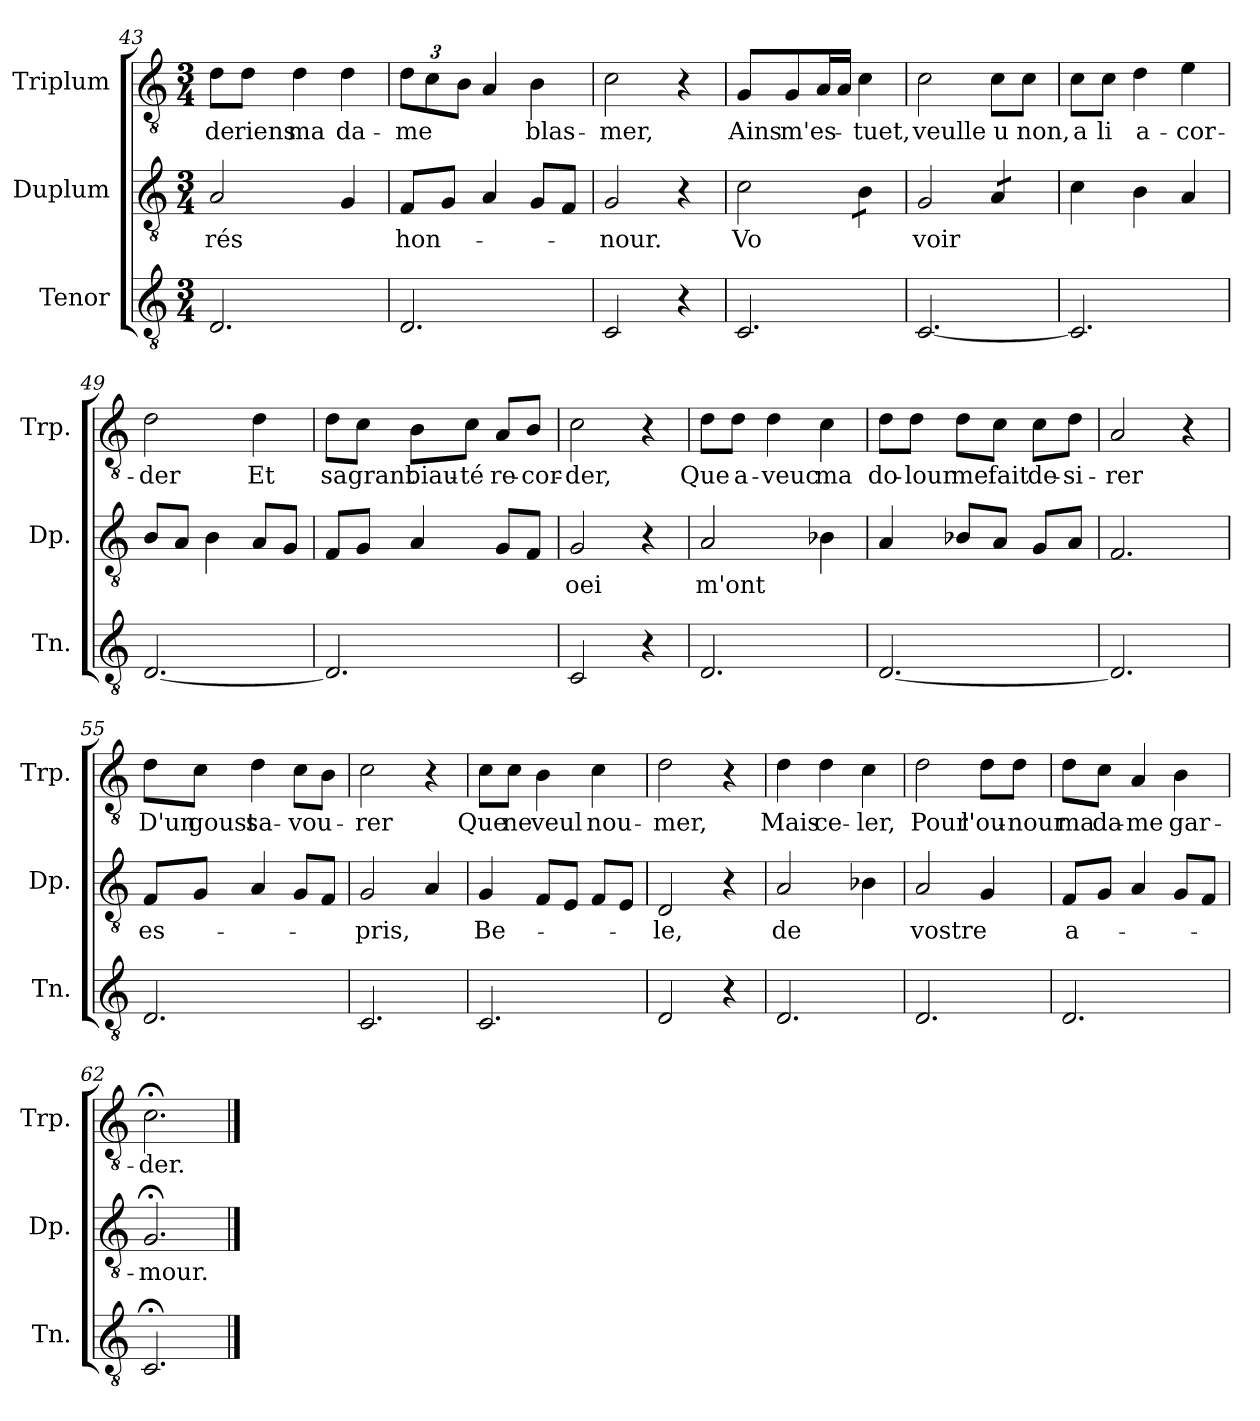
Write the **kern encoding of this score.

**kern	**kern	**text	**kern	**text
*part3	*part2	*part2	*part1	*part1
*staff3	*staff2	*staff2	*staff1	*staff1
*I"Tenor	*I"Duplum	*	*I"Triplum	*
*I'Tn.	*I'Dp.	*	*I'Trp.	*
*clefGv2	*clefGv2	*	*clefGv2	*
*k[]	*k[]	*	*k[]	*
*M3/4	*M3/4	*	*M3/4	*
=43	=43	=43	=43	=43
!	!	!LO:LY:b	!	!LO:LY:b
2.D/	2A/	-rés	8d\L	de
!	!	!	!	!LO:LY:b
.	.	.	8d\J	riens
!	!	!	!	!LO:LY:b
.	.	.	4d\	ma
!	!	!	!	!LO:LY:b
.	4G/	.	4d\	da-
=44	=44	=44	=44	=44
!	!	!LO:LY:b	!	!
*	*	*	*Xbrackettup	*
!	!	!	!	!LO:LY:b
2.D/	8F/L	hon-	12d\L	-me
.	.	.	12c\	.
.	8G/J	.	.	.
.	.	.	12B\J	.
.	4A/	.	4A/	.
!	!	!	!	!LO:LY:b
.	8G/L	.	4B\	blas-
.	8F/J	.	.	.
=45	=45	=45	=45	=45
!	!	!LO:LY:b	!	!LO:LY:b
2C/	2G/	-nour.	2c\	-mer,
4r	4r	.	4r	.
=46	=46	=46	=46	=46
!	!	!LO:LY:b	!	!LO:LY:b
2.C/	2c\	Vo	4G/	Ains
!	!	!	!	!LO:LY:b
.	.	.	8G/L	m'es-
*	*	*	*tremolo	*
.	.	.	16A/	.
.	.	.	16A/JJ	.
*	*	*	*Xtremolo	*
!	!	!	!	!LO:LY:b
*	*tremolo	*	*	*
.	8B\L	.	4c\	-tuet,
.	8B\J	.	.	.
*	*Xtremolo	*	*	*
=47	=47	=47	=47	=47
!	!	!LO:LY:b	!	!LO:LY:b
[2.C/	2G/	voir	2c\	veulle
!	!	!	!	!LO:LY:b
*	*tremolo	*	*	*
.	8A/L	.	8c\L	u
!	!	!	!	!LO:LY:b
.	8A/J	.	8c\J	non,
*	*Xtremolo	*	*	*
=48	=48	=48	=48	=48
!	!	!	!	!LO:LY:b
2.C/]	4c\	.	8c\L	a
!	!	!	!	!LO:LY:b
.	.	.	8c\J	li
!	!	!	!	!LO:LY:b
.	4B\	.	4d\	a-
!	!	!	!	!LO:LY:b
.	4A/	.	4e\	-cor-
!!LO:LB:g=z
=49	=49	=49	=49	=49
!	!	!	!	!LO:LY:b
[2.D/	8B/L	.	2d\	-der
.	8A/J	.	.	.
.	4B\	.	.	.
!	!	!	!	!LO:LY:b
.	8A/L	.	4d\	Et
.	8G/J	.	.	.
=50	=50	=50	=50	=50
!	!	!	!	!LO:LY:b
2.D/]	8F/L	.	8d\L	sa
!	!	!	!	!LO:LY:b
.	8G/J	.	8c\J	grant
!	!	!	!	!LO:LY:b
.	4A/	.	8B\L	biau-
!	!	!	!	!LO:LY:b
.	.	.	8c\J	-té
!	!	!	!	!LO:LY:b
.	8G/L	.	8A/L	re-
!	!	!	!	!LO:LY:b
.	8F/J	.	8B/J	-cor-
=51	=51	=51	=51	=51
!	!	!LO:LY:b	!	!LO:LY:b
2C/	2G/	oei	2c\	-der,
4r	4r	.	4r	.
=52	=52	=52	=52	=52
!	!	!LO:LY:b	!	!LO:LY:b
2.D/	2A/	m'ont	8d\L	Que
!	!	!	!	!LO:LY:b
.	.	.	8d\J	a-
!	!	!	!	!LO:LY:b
.	.	.	4d\	-veuc
!	!	!	!	!LO:LY:b
.	4B-X\	.	4c\	ma
=53	=53	=53	=53	=53
!	!	!	!	!LO:LY:b
[2.D/	4A/	.	8d\L	do-
!	!	!	!	!LO:LY:b
.	.	.	8d\J	-lour
!	!	!	!	!LO:LY:b
.	8B-X/L	.	8d\L	me
!	!	!	!	!LO:LY:b
.	8A/J	.	8c\J	fait
!	!	!	!	!LO:LY:b
.	8G/L	.	8c\L	de-
!	!	!	!	!LO:LY:b
.	8A/J	.	8d\J	-si-
=54	=54	=54	=54	=54
!	!	!	!	!LO:LY:b
2.D/]	2.F/	.	2A/	-rer
.	.	.	4r	.
!!LO:LB:g=z
=55	=55	=55	=55	=55
!	!	!LO:LY:b	!	!LO:LY:b
2.D/	8F/L	es-	8d\L	D'un
!	!	!	!	!LO:LY:b
.	8G/J	.	8c\J	goust
!	!	!	!	!LO:LY:b
.	4A/	.	4d\	sa-
!	!	!	!	!LO:LY:b
.	8G/L	.	8c\L	-vou-
.	8F/J	.	8B\J	.
=56	=56	=56	=56	=56
!	!	!LO:LY:b	!	!LO:LY:b
2.C/	2G/	-pris,	2c\	-rer
.	4A/	.	4r	.
=57	=57	=57	=57	=57
!	!	!LO:LY:b	!	!LO:LY:b
2.C/	4G/	Be-	8c\L	Que
!	!	!	!	!LO:LY:b
.	.	.	8c\J	ne
!	!	!	!	!LO:LY:b
.	8F/L	.	4B\	veul
.	8E/J	.	.	.
!	!	!	!	!LO:LY:b
.	8F/L	.	4c\	nou-
.	8E/J	.	.	.
=58	=58	=58	=58	=58
!	!	!LO:LY:b	!	!LO:LY:b
2D/	2D/	-le,	2d\	-mer,
4r	4r	.	4r	.
=59	=59	=59	=59	=59
!	!	!LO:LY:b	!	!LO:LY:b
2.D/	2A/	de	4d\	Mais
!	!	!	!	!LO:LY:b
.	.	.	4d\	ce-
!	!	!	!	!LO:LY:b
.	4B-X\	.	4c\	-ler,
=60	=60	=60	=60	=60
!	!	!LO:LY:b	!	!LO:LY:b
2.D/	2A/	vostre	2d\	Pour
!	!	!	!	!LO:LY:b
.	4G/	.	8d\L	l'ou-
!	!	!	!	!LO:LY:b
.	.	.	8d\J	-nour
=61	=61	=61	=61	=61
!	!	!LO:LY:b	!	!LO:LY:b
2.D/	8F/L	a-	8d\L	ma
!	!	!	!	!LO:LY:b
.	8G/J	.	8c\J	da-
!	!	!	!	!LO:LY:b
.	4A/	.	4A/	-me
!	!	!	!	!LO:LY:b
.	8G/L	.	4B\	gar-
.	8F/J	.	.	.
!!LO:LB:g=z
=62	=62	=62	=62	=62
!	!	!LO:LY:b	!	!LO:LY:b
2.C;</	2.G;</	-mour.	2.c;<\	-der.
==	==	==	==	==
*-	*-	*-	*-	*-
